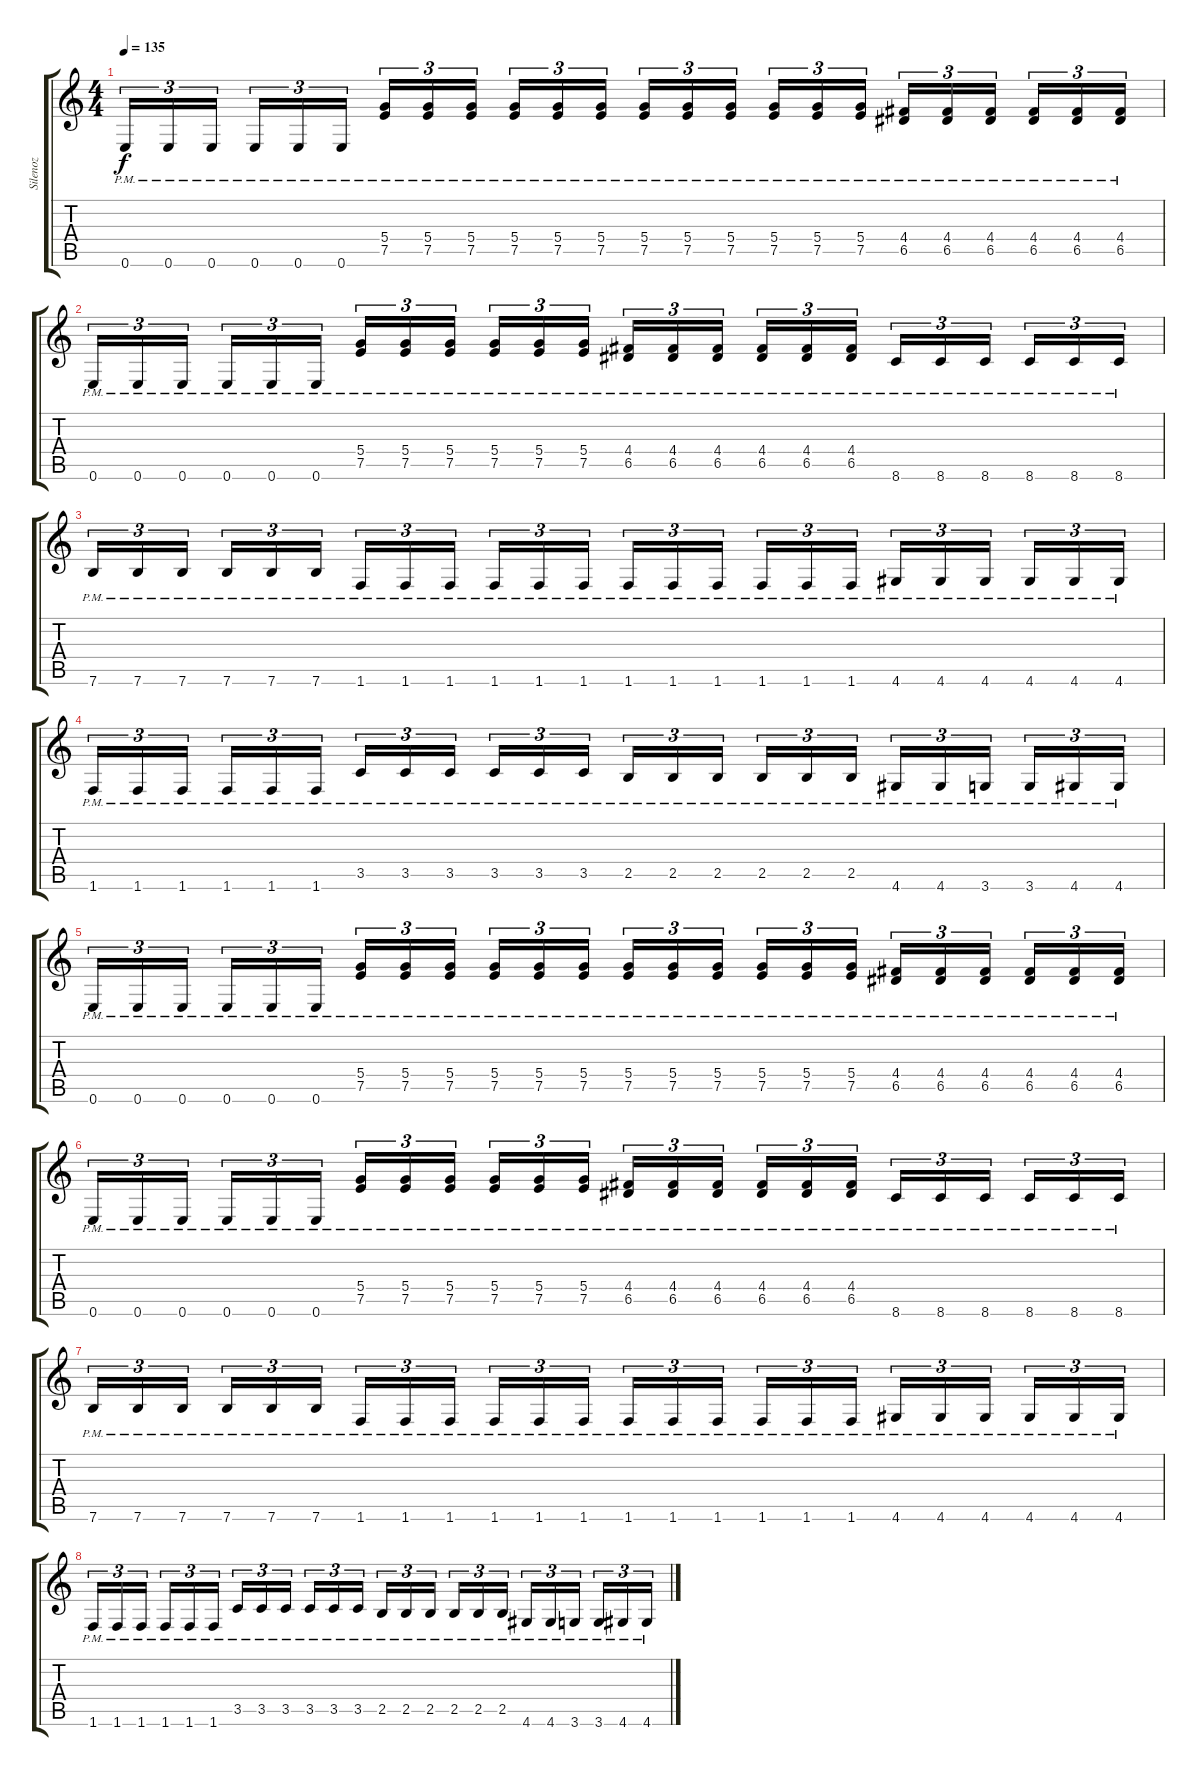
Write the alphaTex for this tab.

\track ("Silenoz" "Silenoz") {instrument distortionguitar}
\staff {score tabs}
\tuning (E4 B3 G3 D3 A2 E2) {hide}
\ts (4 4)
\section ("" "")
\tempo 135
\clef g2
\ks c
0.6{pm}.16{tu (3 2) dy f} 0.6{pm}.16{tu (3 2)} 0.6{pm}.16{tu (3 2)} 0.6{pm}.16{tu (3 2)} 0.6{pm}.16{tu (3 2)} 0.6{pm}.16{tu (3 2)} (5.4{pm} 7.5{pm}).16{tu (3 2)} (5.4{pm} 7.5{pm}).16{tu (3 2)} (5.4{pm} 7.5{pm}).16{tu (3 2)} (5.4{pm} 7.5{pm}).16{tu (3 2)} (5.4{pm} 7.5{pm}).16{tu (3 2)} (5.4{pm} 7.5{pm}).16{tu (3 2)} (5.4{pm} 7.5{pm}).16{tu (3 2)} (5.4{pm} 7.5{pm}).16{tu (3 2)} (5.4{pm} 7.5{pm}).16{tu (3 2)} (5.4{pm} 7.5{pm}).16{tu (3 2)} (5.4{pm} 7.5{pm}).16{tu (3 2)} (5.4{pm} 7.5{pm}).16{tu (3 2)} (4.4{pm} 6.5{pm}).16{tu (3 2)} (4.4{pm} 6.5{pm}).16{tu (3 2)} (4.4{pm} 6.5{pm}).16{tu (3 2)} (4.4{pm} 6.5{pm}).16{tu (3 2)} (4.4{pm} 6.5{pm}).16{tu (3 2)} (4.4{pm} 6.5{pm}).16{tu (3 2)} |
0.6{pm}.16{tu (3 2)} 0.6{pm}.16{tu (3 2)} 0.6{pm}.16{tu (3 2)} 0.6{pm}.16{tu (3 2)} 0.6{pm}.16{tu (3 2)} 0.6{pm}.16{tu (3 2)} (5.4{pm} 7.5{pm}).16{tu (3 2)} (5.4{pm} 7.5{pm}).16{tu (3 2)} (5.4{pm} 7.5{pm}).16{tu (3 2)} (5.4{pm} 7.5{pm}).16{tu (3 2)} (5.4{pm} 7.5{pm}).16{tu (3 2)} (5.4{pm} 7.5{pm}).16{tu (3 2)} (4.4{pm} 6.5{pm}).16{tu (3 2)} (4.4{pm} 6.5{pm}).16{tu (3 2)} (4.4{pm} 6.5{pm}).16{tu (3 2)} (4.4{pm} 6.5{pm}).16{tu (3 2)} (4.4{pm} 6.5{pm}).16{tu (3 2)} (4.4{pm} 6.5{pm}).16{tu (3 2)} 8.6{pm}.16{tu (3 2)} 8.6{pm}.16{tu (3 2)} 8.6{pm}.16{tu (3 2)} 8.6{pm}.16{tu (3 2)} 8.6{pm}.16{tu (3 2)} 8.6{pm}.16{tu (3 2)} |
7.6{pm}.16{tu (3 2)} 7.6{pm}.16{tu (3 2)} 7.6{pm}.16{tu (3 2)} 7.6{pm}.16{tu (3 2)} 7.6{pm}.16{tu (3 2)} 7.6{pm}.16{tu (3 2)} 1.6{pm}.16{tu (3 2)} 1.6{pm}.16{tu (3 2)} 1.6{pm}.16{tu (3 2)} 1.6{pm}.16{tu (3 2)} 1.6{pm}.16{tu (3 2)} 1.6{pm}.16{tu (3 2)} 1.6{pm}.16{tu (3 2)} 1.6{pm}.16{tu (3 2)} 1.6{pm}.16{tu (3 2)} 1.6{pm}.16{tu (3 2)} 1.6{pm}.16{tu (3 2)} 1.6{pm}.16{tu (3 2)} 4.6{pm}.16{tu (3 2)} 4.6{pm}.16{tu (3 2)} 4.6{pm}.16{tu (3 2)} 4.6{pm}.16{tu (3 2)} 4.6{pm}.16{tu (3 2)} 4.6{pm}.16{tu (3 2)} |
1.6{pm}.16{tu (3 2)} 1.6{pm}.16{tu (3 2)} 1.6{pm}.16{tu (3 2)} 1.6{pm}.16{tu (3 2)} 1.6{pm}.16{tu (3 2)} 1.6{pm}.16{tu (3 2)} 3.5{pm}.16{tu (3 2)} 3.5{pm}.16{tu (3 2)} 3.5{pm}.16{tu (3 2)} 3.5{pm}.16{tu (3 2)} 3.5{pm}.16{tu (3 2)} 3.5{pm}.16{tu (3 2)} 2.5{pm}.16{tu (3 2)} 2.5{pm}.16{tu (3 2)} 2.5{pm}.16{tu (3 2)} 2.5{pm}.16{tu (3 2)} 2.5{pm}.16{tu (3 2)} 2.5{pm}.16{tu (3 2)} 4.6{pm}.16{tu (3 2)} 4.6{pm}.16{tu (3 2)} 3.6{pm}.16{tu (3 2)} 3.6{pm}.16{tu (3 2)} 4.6{pm}.16{tu (3 2)} 4.6{pm}.16{tu (3 2)} |
0.6{pm}.16{tu (3 2)} 0.6{pm}.16{tu (3 2)} 0.6{pm}.16{tu (3 2)} 0.6{pm}.16{tu (3 2)} 0.6{pm}.16{tu (3 2)} 0.6{pm}.16{tu (3 2)} (5.4{pm} 7.5{pm}).16{tu (3 2)} (5.4{pm} 7.5{pm}).16{tu (3 2)} (5.4{pm} 7.5{pm}).16{tu (3 2)} (5.4{pm} 7.5{pm}).16{tu (3 2)} (5.4{pm} 7.5{pm}).16{tu (3 2)} (5.4{pm} 7.5{pm}).16{tu (3 2)} (5.4{pm} 7.5{pm}).16{tu (3 2)} (5.4{pm} 7.5{pm}).16{tu (3 2)} (5.4{pm} 7.5{pm}).16{tu (3 2)} (5.4{pm} 7.5{pm}).16{tu (3 2)} (5.4{pm} 7.5{pm}).16{tu (3 2)} (5.4{pm} 7.5{pm}).16{tu (3 2)} (4.4{pm} 6.5{pm}).16{tu (3 2)} (4.4{pm} 6.5{pm}).16{tu (3 2)} (4.4{pm} 6.5{pm}).16{tu (3 2)} (4.4{pm} 6.5{pm}).16{tu (3 2)} (4.4{pm} 6.5{pm}).16{tu (3 2)} (4.4{pm} 6.5{pm}).16{tu (3 2)} |
0.6{pm}.16{tu (3 2)} 0.6{pm}.16{tu (3 2)} 0.6{pm}.16{tu (3 2)} 0.6{pm}.16{tu (3 2)} 0.6{pm}.16{tu (3 2)} 0.6{pm}.16{tu (3 2)} (5.4{pm} 7.5{pm}).16{tu (3 2)} (5.4{pm} 7.5{pm}).16{tu (3 2)} (5.4{pm} 7.5{pm}).16{tu (3 2)} (5.4{pm} 7.5{pm}).16{tu (3 2)} (5.4{pm} 7.5{pm}).16{tu (3 2)} (5.4{pm} 7.5{pm}).16{tu (3 2)} (4.4{pm} 6.5{pm}).16{tu (3 2)} (4.4{pm} 6.5{pm}).16{tu (3 2)} (4.4{pm} 6.5{pm}).16{tu (3 2)} (4.4{pm} 6.5{pm}).16{tu (3 2)} (4.4{pm} 6.5{pm}).16{tu (3 2)} (4.4{pm} 6.5{pm}).16{tu (3 2)} 8.6{pm}.16{tu (3 2)} 8.6{pm}.16{tu (3 2)} 8.6{pm}.16{tu (3 2)} 8.6{pm}.16{tu (3 2)} 8.6{pm}.16{tu (3 2)} 8.6{pm}.16{tu (3 2)} |
7.6{pm}.16{tu (3 2)} 7.6{pm}.16{tu (3 2)} 7.6{pm}.16{tu (3 2)} 7.6{pm}.16{tu (3 2)} 7.6{pm}.16{tu (3 2)} 7.6{pm}.16{tu (3 2)} 1.6{pm}.16{tu (3 2)} 1.6{pm}.16{tu (3 2)} 1.6{pm}.16{tu (3 2)} 1.6{pm}.16{tu (3 2)} 1.6{pm}.16{tu (3 2)} 1.6{pm}.16{tu (3 2)} 1.6{pm}.16{tu (3 2)} 1.6{pm}.16{tu (3 2)} 1.6{pm}.16{tu (3 2)} 1.6{pm}.16{tu (3 2)} 1.6{pm}.16{tu (3 2)} 1.6{pm}.16{tu (3 2)} 4.6{pm}.16{tu (3 2)} 4.6{pm}.16{tu (3 2)} 4.6{pm}.16{tu (3 2)} 4.6{pm}.16{tu (3 2)} 4.6{pm}.16{tu (3 2)} 4.6{pm}.16{tu (3 2)} |
1.6{pm}.16{tu (3 2)} 1.6{pm}.16{tu (3 2)} 1.6{pm}.16{tu (3 2)} 1.6{pm}.16{tu (3 2)} 1.6{pm}.16{tu (3 2)} 1.6{pm}.16{tu (3 2)} 3.5{pm}.16{tu (3 2)} 3.5{pm}.16{tu (3 2)} 3.5{pm}.16{tu (3 2)} 3.5{pm}.16{tu (3 2)} 3.5{pm}.16{tu (3 2)} 3.5{pm}.16{tu (3 2)} 2.5{pm}.16{tu (3 2)} 2.5{pm}.16{tu (3 2)} 2.5{pm}.16{tu (3 2)} 2.5{pm}.16{tu (3 2)} 2.5{pm}.16{tu (3 2)} 2.5{pm}.16{tu (3 2)} 4.6{pm}.16{tu (3 2)} 4.6{pm}.16{tu (3 2)} 3.6{pm}.16{tu (3 2)} 3.6{pm}.16{tu (3 2)} 4.6{pm}.16{tu (3 2)} 4.6{pm}.16{tu (3 2)}
